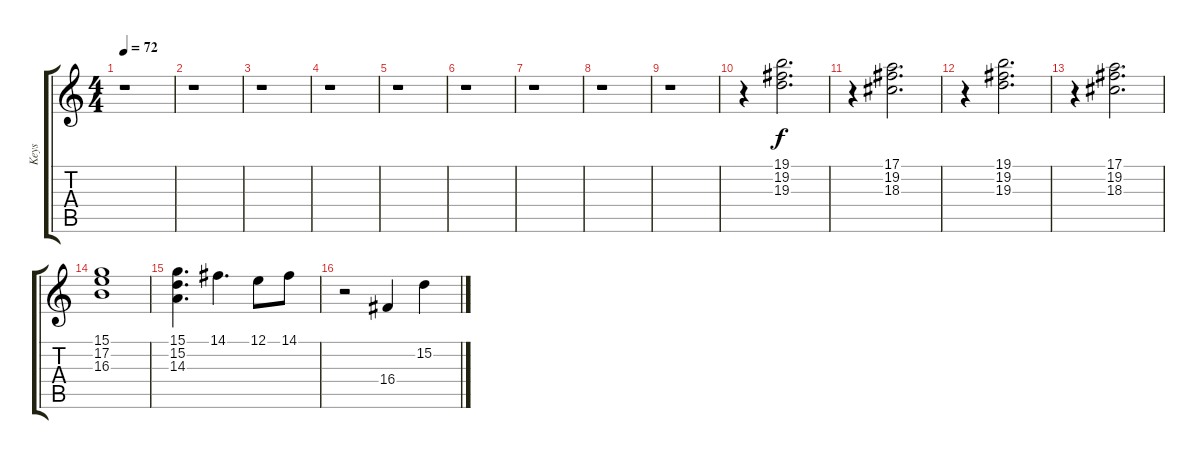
\track ("Keys" "Keys") {instrument percussiveorgan}
\staff {score tabs}
\tuning (E4 B3 G3 D3 A2 E2) {hide}
\ts (4 4)
\tempo 72
\clef g2
\ks c
r.1{dy f} |
r.1 |
r.1 |
r.1 |
r.1 |
r.1 |
r.1 |
r.1 |
r.1 |
r.4 (19.1 19.2 19.3).2{d} |
r.4 (17.1 19.2 18.3).2{d} |
r.4 (19.1 19.2 19.3).2{d} |
r.4 (17.1 19.2 18.3).2{d} |
(15.1 17.2 16.3).1 |
(15.1 15.2 14.3).4{d} 14.1.4{d} 12.1.8 14.1.8 |
r.2 16.4.4 15.2.4
